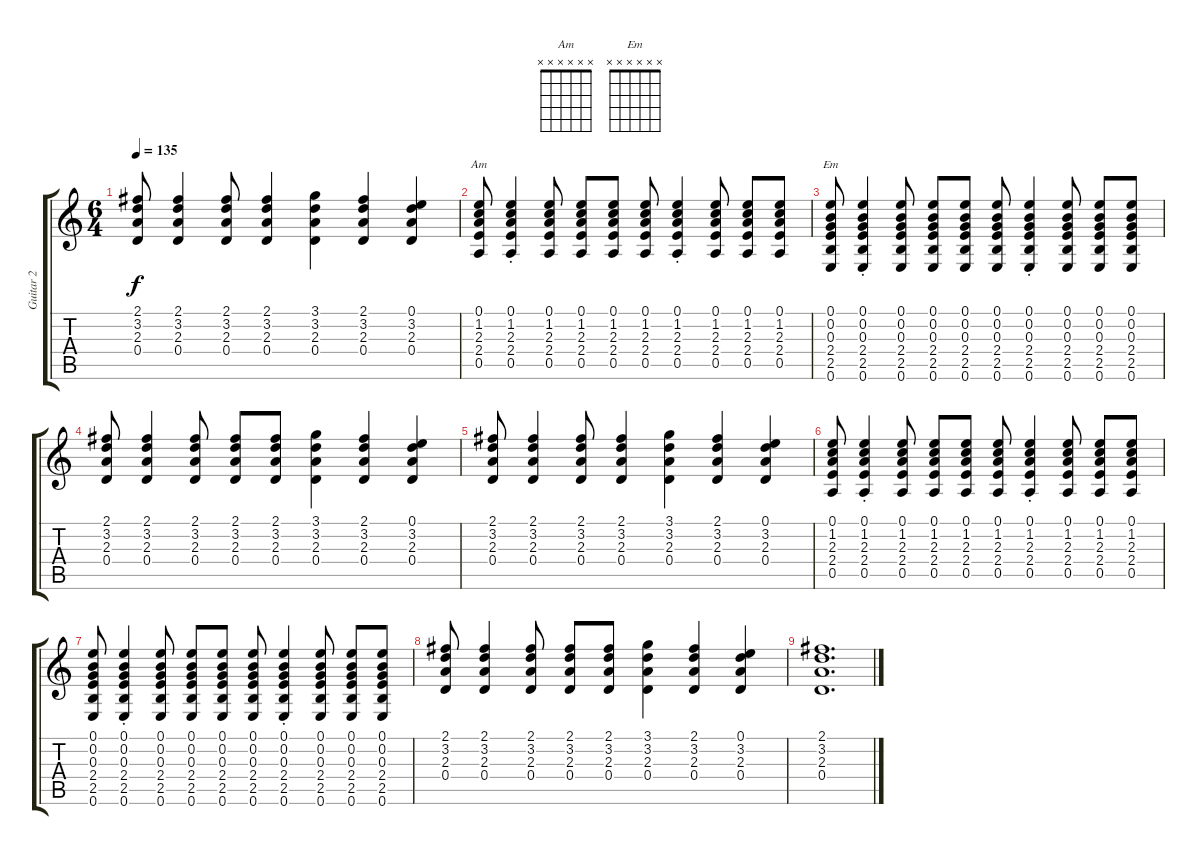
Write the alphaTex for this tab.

\track ("Guitar 2" "Guitar 2") {instrument acousticguitarsteel}
\staff {score tabs}
\tuning (E4 B3 G3 D3 A2 E2) {hide}
\chord ("Am" x x x x x x)
\chord ("Em" x x x x x x)
\ts (6 4)
\tempo 135
\clef g2
\ks c
(2.1 3.2 2.3 0.4).8{dy f} (2.1 3.2 2.3 0.4).4 (2.1 3.2 2.3 0.4).8 (2.1 3.2 2.3 0.4).4 (3.1 3.2 2.3 0.4).4 (2.1 3.2 2.3 0.4).4 (0.1 3.2 2.3 0.4).4 |
(0.1 1.2 2.3 2.4 0.5).8{ch "Am"} (0.1{st} 1.2{st} 2.3{st} 2.4{st} 0.5{st}).4 (0.1 1.2 2.3 2.4 0.5).8 (0.1 1.2 2.3 2.4 0.5).8 (0.1 1.2 2.3 2.4 0.5).8 (0.1 1.2 2.3 2.4 0.5).8 (0.1{st} 1.2{st} 2.3{st} 2.4{st} 0.5{st}).4 (0.1 1.2 2.3 2.4 0.5).8 (0.1 1.2 2.3 2.4 0.5).8 (0.1 1.2 2.3 2.4 0.5).8 |
(0.1 0.2 0.3 2.4 2.5 0.6).8{ch "Em"} (0.1{st} 0.2{st} 0.3{st} 2.4{st} 2.5{st} 0.6{st}).4 (0.1 0.2 0.3 2.4 2.5 0.6).8 (0.1 0.2 0.3 2.4 2.5 0.6).8 (0.1 0.2 0.3 2.4 2.5 0.6).8 (0.1 0.2 0.3 2.4 2.5 0.6).8 (0.1{st} 0.2{st} 0.3{st} 2.4{st} 2.5{st} 0.6{st}).4 (0.1 0.2 0.3 2.4 2.5 0.6).8 (0.1 0.2 0.3 2.4 2.5 0.6).8 (0.1 0.2 0.3 2.4 2.5 0.6).8 |
(2.1 3.2 2.3 0.4).8 (2.1 3.2 2.3 0.4).4 (2.1 3.2 2.3 0.4).8 (2.1 3.2 2.3 0.4).8 (2.1 3.2 2.3 0.4).8 (3.1 3.2 2.3 0.4).4 (2.1 3.2 2.3 0.4).4 (0.1 3.2 2.3 0.4).4 |
(2.1 3.2 2.3 0.4).8 (2.1 3.2 2.3 0.4).4 (2.1 3.2 2.3 0.4).8 (2.1 3.2 2.3 0.4).4 (3.1 3.2 2.3 0.4).4 (2.1 3.2 2.3 0.4).4 (0.1 3.2 2.3 0.4).4 |
(0.1 1.2 2.3 2.4 0.5).8 (0.1{st} 1.2{st} 2.3{st} 2.4{st} 0.5{st}).4 (0.1 1.2 2.3 2.4 0.5).8 (0.1 1.2 2.3 2.4 0.5).8 (0.1 1.2 2.3 2.4 0.5).8 (0.1 1.2 2.3 2.4 0.5).8 (0.1{st} 1.2{st} 2.3{st} 2.4{st} 0.5{st}).4 (0.1 1.2 2.3 2.4 0.5).8 (0.1 1.2 2.3 2.4 0.5).8 (0.1 1.2 2.3 2.4 0.5).8 |
(0.1 0.2 0.3 2.4 2.5 0.6).8 (0.1{st} 0.2{st} 0.3{st} 2.4{st} 2.5{st} 0.6{st}).4 (0.1 0.2 0.3 2.4 2.5 0.6).8 (0.1 0.2 0.3 2.4 2.5 0.6).8 (0.1 0.2 0.3 2.4 2.5 0.6).8 (0.1 0.2 0.3 2.4 2.5 0.6).8 (0.1{st} 0.2{st} 0.3{st} 2.4{st} 2.5{st} 0.6{st}).4 (0.1 0.2 0.3 2.4 2.5 0.6).8 (0.1 0.2 0.3 2.4 2.5 0.6).8 (0.1 0.2 0.3 2.4 2.5 0.6).8 |
(2.1 3.2 2.3 0.4).8 (2.1 3.2 2.3 0.4).4 (2.1 3.2 2.3 0.4).8 (2.1 3.2 2.3 0.4).8 (2.1 3.2 2.3 0.4).8 (3.1 3.2 2.3 0.4).4 (2.1 3.2 2.3 0.4).4 (0.1 3.2 2.3 0.4).4 |
(2.1 3.2 2.3 0.4).1{d}
